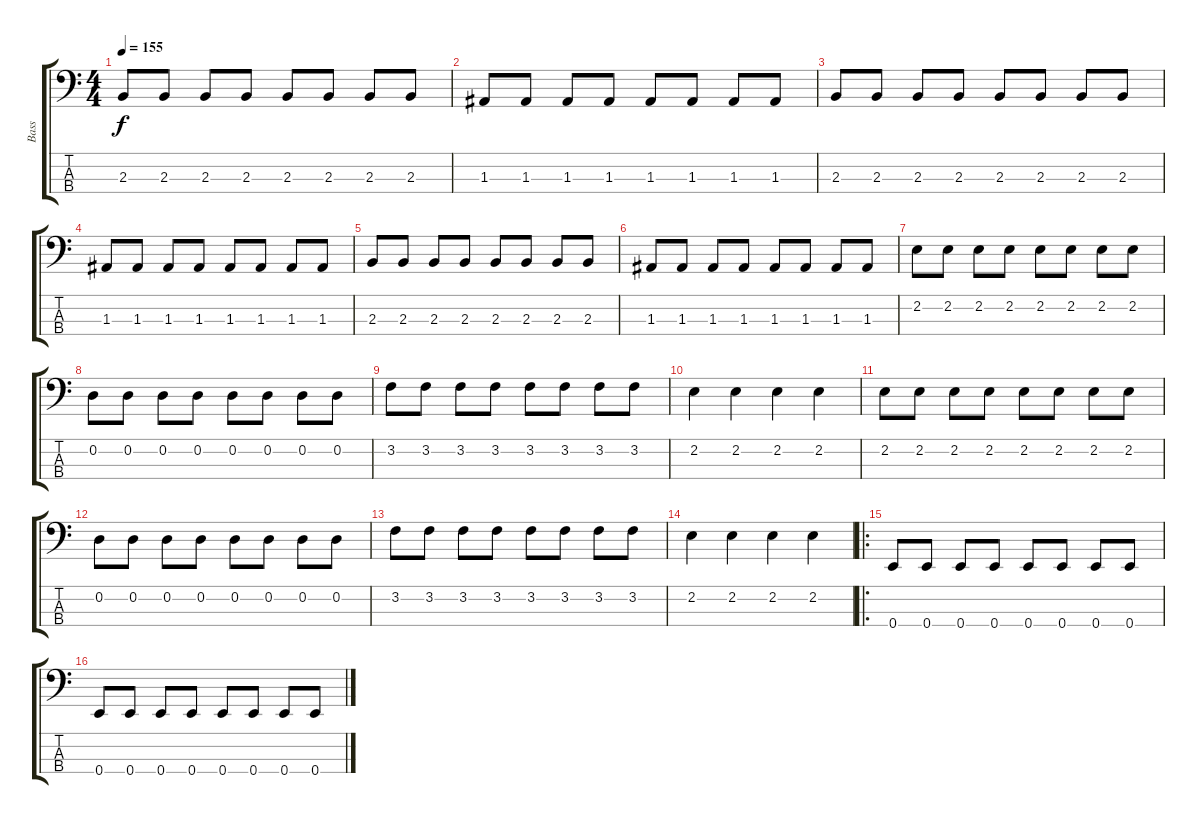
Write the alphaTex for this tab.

\track ("Bass" "Bass") {instrument electricbasspick}
\staff {score tabs}
\tuning (G2 D2 A1 E1) {hide}
\ts (4 4)
\tempo 155
\clef f4
\ks c
2.3.8{dy f} 2.3.8 2.3.8 2.3.8 2.3.8 2.3.8 2.3.8 2.3.8 |
1.3.8 1.3.8 1.3.8 1.3.8 1.3.8 1.3.8 1.3.8 1.3.8 |
2.3.8 2.3.8 2.3.8 2.3.8 2.3.8 2.3.8 2.3.8 2.3.8 |
1.3.8 1.3.8 1.3.8 1.3.8 1.3.8 1.3.8 1.3.8 1.3.8 |
2.3.8 2.3.8 2.3.8 2.3.8 2.3.8 2.3.8 2.3.8 2.3.8 |
1.3.8 1.3.8 1.3.8 1.3.8 1.3.8 1.3.8 1.3.8 1.3.8 |
2.2.8 2.2.8 2.2.8 2.2.8 2.2.8 2.2.8 2.2.8 2.2.8 |
0.2.8 0.2.8 0.2.8 0.2.8 0.2.8 0.2.8 0.2.8 0.2.8 |
3.2.8 3.2.8 3.2.8 3.2.8 3.2.8 3.2.8 3.2.8 3.2.8 |
2.2.4 2.2.4 2.2.4 2.2.4 |
2.2.8 2.2.8 2.2.8 2.2.8 2.2.8 2.2.8 2.2.8 2.2.8 |
0.2.8 0.2.8 0.2.8 0.2.8 0.2.8 0.2.8 0.2.8 0.2.8 |
3.2.8 3.2.8 3.2.8 3.2.8 3.2.8 3.2.8 3.2.8 3.2.8 |
2.2.4 2.2.4 2.2.4 2.2.4 |
\ro
0.4.8 0.4.8 0.4.8 0.4.8 0.4.8 0.4.8 0.4.8 0.4.8 |
0.4.8 0.4.8 0.4.8 0.4.8 0.4.8 0.4.8 0.4.8 0.4.8
